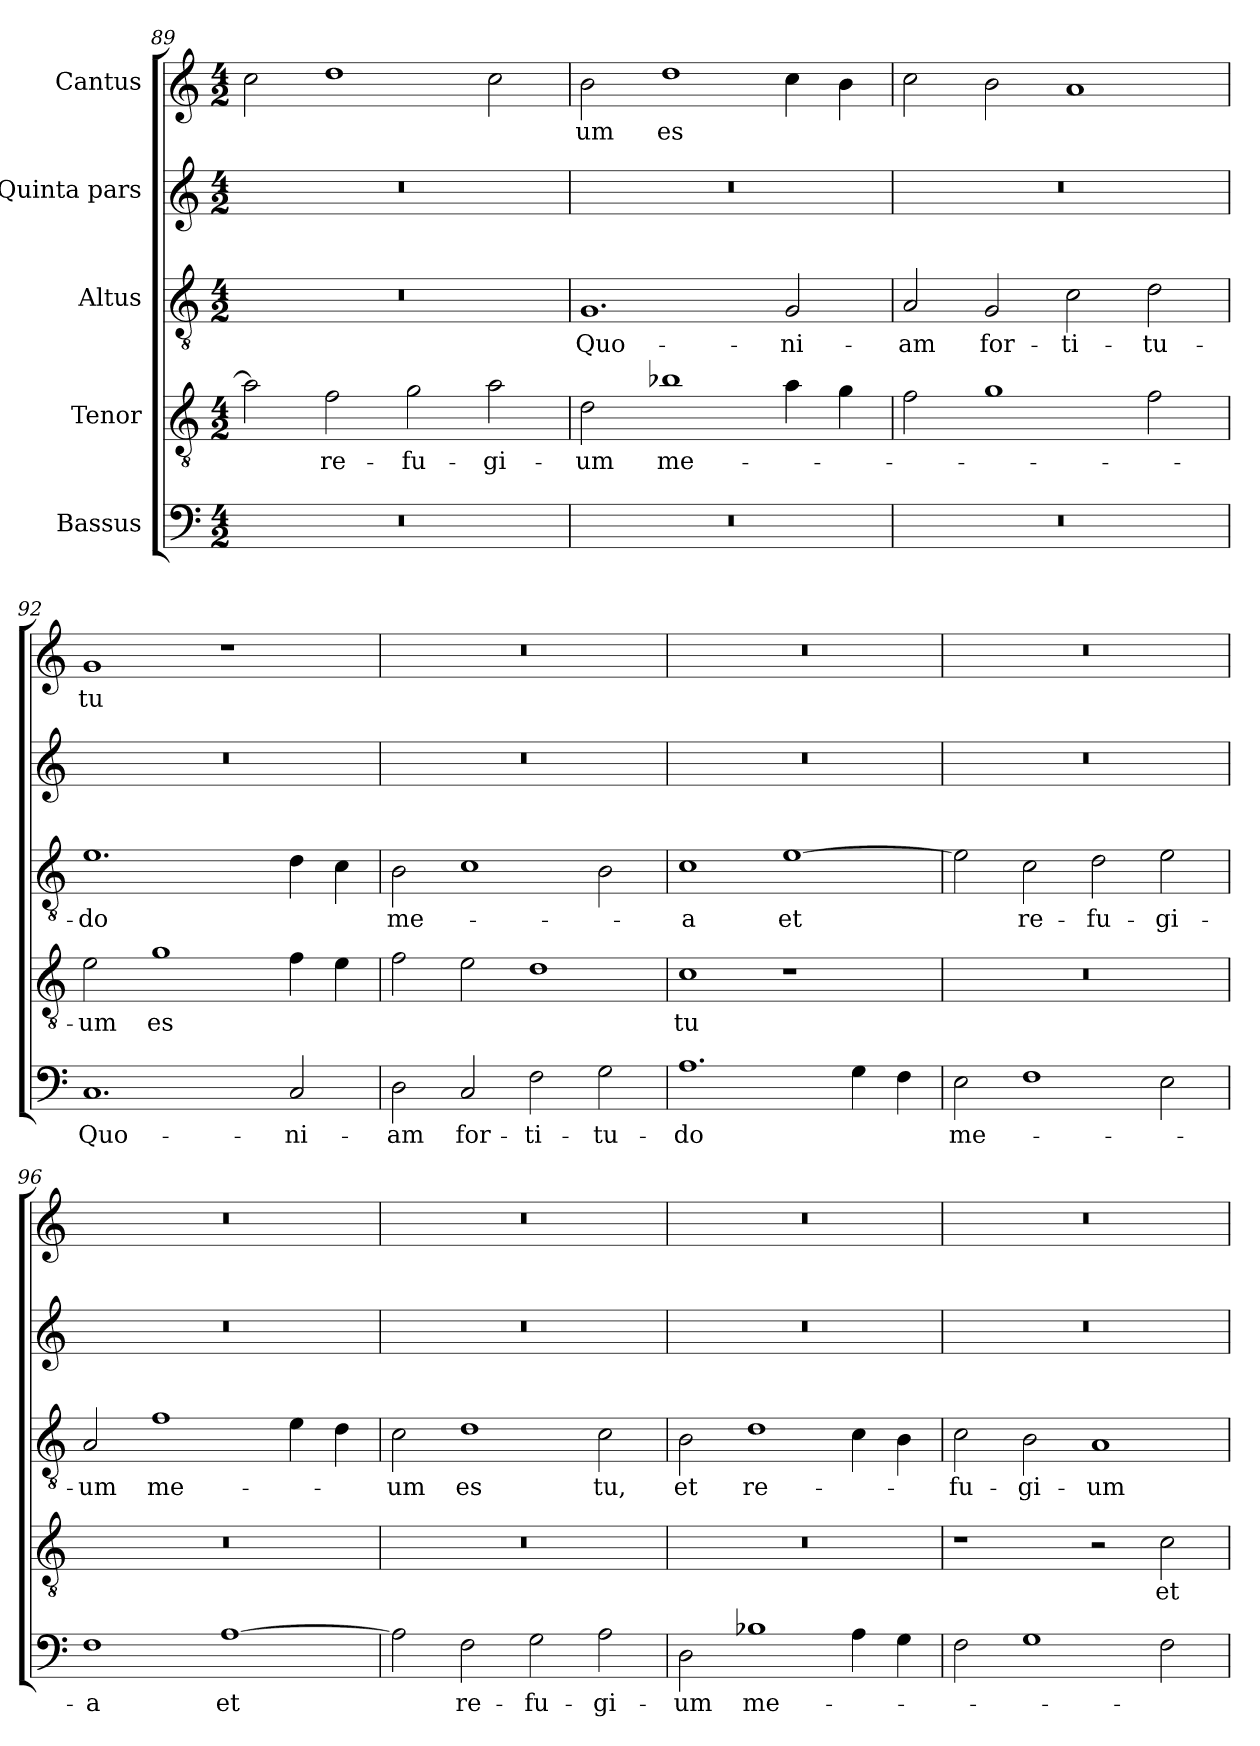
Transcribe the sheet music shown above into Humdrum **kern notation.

**kern	**text	**kern	**text	**kern	**text	**kern	**kern	**text
*part5	*part5	*part4	*part4	*part3	*part3	*part2	*part1	*part1
*staff5	*staff5	*staff4	*staff4	*staff3	*staff3	*staff2	*staff1	*staff1
*I"Bassus	*	*I"Tenor	*	*I"Altus	*	*I"Quinta pars	*I"Cantus	*
*clefF4	*	*clefGv2	*	*clefGv2	*	*clefG2	*clefG2	*
*k[]	*	*k[]	*	*k[]	*	*k[]	*k[]	*
*M4/2	*	*M4/2	*	*M4/2	*	*M4/2	*M4/2	*
=89	=89	=89	=89	=89	=89	=89	=89	=89
0r	.	2a\]	.	0r	.	0r	2cc\	.
.	.	2f\	re-	.	.	.	1dd\	.
.	.	2g\	-fu-	.	.	.	.	.
.	.	2a\	-gi-	.	.	.	2cc\	.
=90	=90	=90	=90	=90	=90	=90	=90	=90
0r	.	2d\	-um	1.G/	Quo-	0r	2b\	-um
.	.	1b-X\	me-	.	.	.	1dd\	es
.	.	4a\	.	2G/	-ni-	.	4cc\	.
.	.	4g\	.	.	.	.	4b\	.
=91	=91	=91	=91	=91	=91	=91	=91	=91
0r	.	2f\	.	2A/	-am	0r	2cc\	.
.	.	1g\	.	2G/	for-	.	2b\	.
.	.	.	.	2c\	-ti-	.	1a/	.
.	.	2f\	.	2d\	-tu-	.	.	.
=92	=92	=92	=92	=92	=92	=92	=92	=92
1.C/	Quo-	2e\	-um	1.e\	-do	0r	1g/	tu
.	.	1g\	es	.	.	.	.	.
.	.	.	.	.	.	.	1r	.
2C/	-ni-	4f\	.	4d\	.	.	.	.
.	.	4e\	.	4c\	.	.	.	.
=93	=93	=93	=93	=93	=93	=93	=93	=93
2D\	-am	2f\	.	2B\	me-	0r	0r	.
2C/	for-	2e\	.	1c\	.	.	.	.
2F\	-ti-	1d\	.	.	.	.	.	.
2G\	-tu-	.	.	2B\	.	.	.	.
=94	=94	=94	=94	=94	=94	=94	=94	=94
1.A\	-do	1c\	tu	1c\	-a	0r	0r	.
.	.	1r	.	[1e\	et	.	.	.
4G\	.	.	.	.	.	.	.	.
4F\	.	.	.	.	.	.	.	.
=95	=95	=95	=95	=95	=95	=95	=95	=95
2E\	me-	0r	.	2e\]	.	0r	0r	.
1F\	.	.	.	2c\	re-	.	.	.
.	.	.	.	2d\	-fu-	.	.	.
2E\	.	.	.	2e\	-gi-	.	.	.
=96	=96	=96	=96	=96	=96	=96	=96	=96
1F\	-a	0r	.	2A/	-um	0r	0r	.
.	.	.	.	1f\	me-	.	.	.
[1A\	et	.	.	.	.	.	.	.
.	.	.	.	4e\	.	.	.	.
.	.	.	.	4d\	.	.	.	.
=97	=97	=97	=97	=97	=97	=97	=97	=97
2A\]	.	0r	.	2c\	-um	0r	0r	.
2F\	re-	.	.	1d\	es	.	.	.
2G\	-fu-	.	.	.	.	.	.	.
2A\	-gi-	.	.	2c\	tu,	.	.	.
=98	=98	=98	=98	=98	=98	=98	=98	=98
2D\	-um	0r	.	2B\	et	0r	0r	.
1B-X\	me-	.	.	1d\	re-	.	.	.
4A\	.	.	.	4c\	.	.	.	.
4G\	.	.	.	4B\	.	.	.	.
=99	=99	=99	=99	=99	=99	=99	=99	=99
2F\	.	1r	.	2c\	-fu-	0r	0r	.
1G\	.	.	.	2B\	-gi-	.	.	.
.	.	2r	.	1A/	-um	.	.	.
2F\	.	2c\	et	.	.	.	.	.
=	=	=	=	=	=	=	=	=
*-	*-	*-	*-	*-	*-	*-	*-	*-
